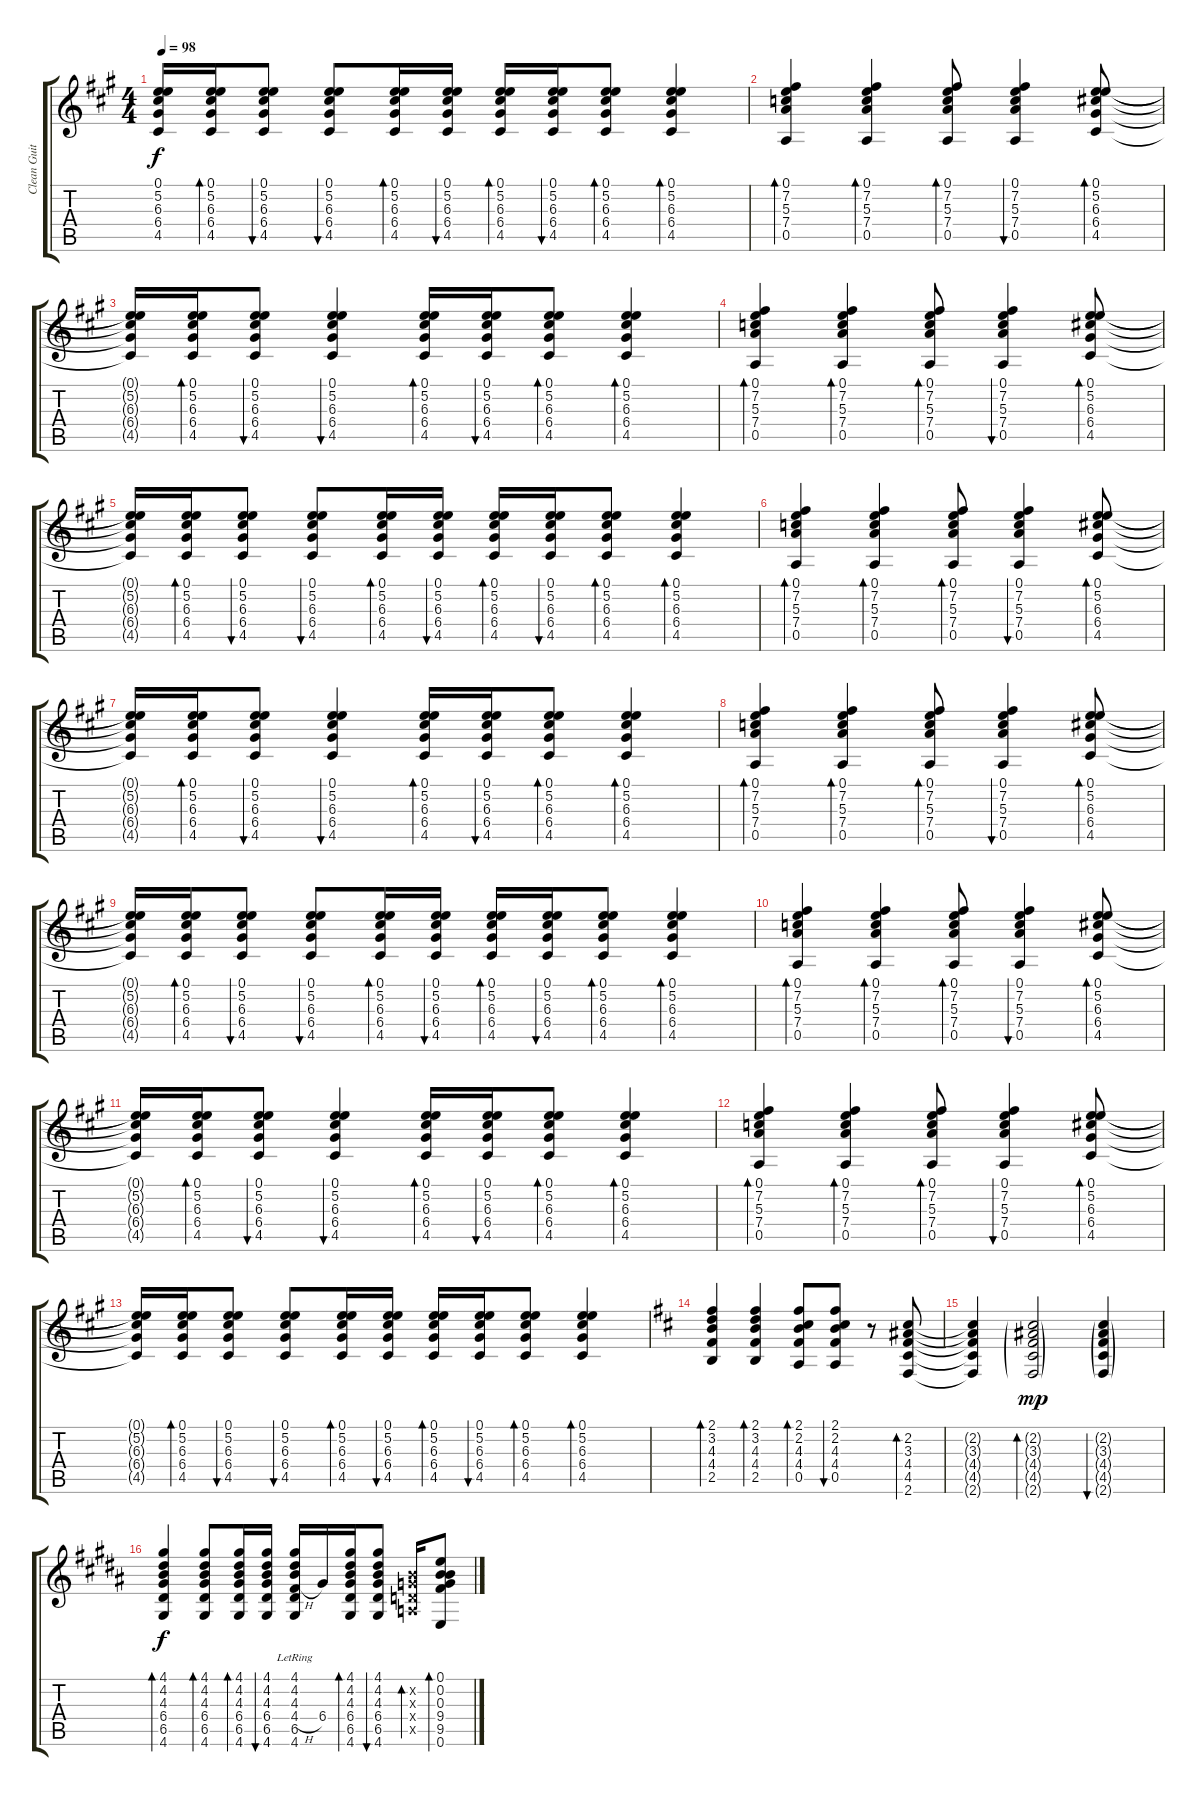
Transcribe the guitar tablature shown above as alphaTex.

\track ("Clean Guitar 2" "Clean Guit") {instrument acousticguitarnylon}
\staff {score tabs}
\tuning (E4 B3 G3 D3 A2 E2) {hide}
\ts (4 4)
\tempo 98
\clef g2
\ks f#minor
(0.1{t} 5.2{t} 6.3{t} 6.4{t} 4.5{t}).16{dy f} (0.1 5.2 6.3 6.4 4.5).16{bd 30} (0.1 5.2 6.3 6.4 4.5).8{bu 30} (0.1 5.2 6.3 6.4 4.5).8{bu 60} (0.1 5.2 6.3 6.4 4.5).16{bd 30} (0.1 5.2 6.3 6.4 4.5).16{bu 30} (0.1 5.2 6.3 6.4 4.5).16{bd 30} (0.1 5.2 6.3 6.4 4.5).16{bu 30} (0.1 5.2 6.3 6.4 4.5).8{bd 60} (0.1 5.2 6.3 6.4 4.5).4{bd 60} |
(0.1 7.2 5.3 7.4 0.5).4{bd 120} (0.1 7.2 5.3 7.4 0.5).4{bd 60} (0.1 7.2 5.3 7.4 0.5).8{bd 60} (0.1 7.2 5.3 7.4 0.5).4{bu 60} (0.1 5.2 6.3 6.4 4.5).8{bd 60} |
(0.1{t} 5.2{t} 6.3{t} 6.4{t} 4.5{t}).16 (0.1 5.2 6.3 6.4 4.5).16{bd 30} (0.1 5.2 6.3 6.4 4.5).8{bu 30} (0.1 5.2 6.3 6.4 4.5).4{bu 60} (0.1 5.2 6.3 6.4 4.5).16{bd 30} (0.1 5.2 6.3 6.4 4.5).16{bu 30} (0.1 5.2 6.3 6.4 4.5).8{bd 60} (0.1 5.2 6.3 6.4 4.5).4{bd 60} |
(0.1 7.2 5.3 7.4 0.5).4{bd 120} (0.1 7.2 5.3 7.4 0.5).4{bd 60} (0.1 7.2 5.3 7.4 0.5).8{bd 60} (0.1 7.2 5.3 7.4 0.5).4{bu 60} (0.1 5.2 6.3 6.4 4.5).8{bd 60} |
(0.1{t} 5.2{t} 6.3{t} 6.4{t} 4.5{t}).16 (0.1 5.2 6.3 6.4 4.5).16{bd 30} (0.1 5.2 6.3 6.4 4.5).8{bu 30} (0.1 5.2 6.3 6.4 4.5).8{bu 60} (0.1 5.2 6.3 6.4 4.5).16{bd 30} (0.1 5.2 6.3 6.4 4.5).16{bu 30} (0.1 5.2 6.3 6.4 4.5).16{bd 30} (0.1 5.2 6.3 6.4 4.5).16{bu 30} (0.1 5.2 6.3 6.4 4.5).8{bd 60} (0.1 5.2 6.3 6.4 4.5).4{bd 60} |
(0.1 7.2 5.3 7.4 0.5).4{bd 120} (0.1 7.2 5.3 7.4 0.5).4{bd 60} (0.1 7.2 5.3 7.4 0.5).8{bd 60} (0.1 7.2 5.3 7.4 0.5).4{bu 60} (0.1 5.2 6.3 6.4 4.5).8{bd 60} |
(0.1{t} 5.2{t} 6.3{t} 6.4{t} 4.5{t}).16 (0.1 5.2 6.3 6.4 4.5).16{bd 30} (0.1 5.2 6.3 6.4 4.5).8{bu 30} (0.1 5.2 6.3 6.4 4.5).4{bu 60} (0.1 5.2 6.3 6.4 4.5).16{bd 30} (0.1 5.2 6.3 6.4 4.5).16{bu 30} (0.1 5.2 6.3 6.4 4.5).8{bd 60} (0.1 5.2 6.3 6.4 4.5).4{bd 60} |
(0.1 7.2 5.3 7.4 0.5).4{bd 120} (0.1 7.2 5.3 7.4 0.5).4{bd 60} (0.1 7.2 5.3 7.4 0.5).8{bd 60} (0.1 7.2 5.3 7.4 0.5).4{bu 60} (0.1 5.2 6.3 6.4 4.5).8{bd 60} |
(0.1{t} 5.2{t} 6.3{t} 6.4{t} 4.5{t}).16 (0.1 5.2 6.3 6.4 4.5).16{bd 30} (0.1 5.2 6.3 6.4 4.5).8{bu 30} (0.1 5.2 6.3 6.4 4.5).8{bu 60} (0.1 5.2 6.3 6.4 4.5).16{bd 30} (0.1 5.2 6.3 6.4 4.5).16{bu 30} (0.1 5.2 6.3 6.4 4.5).16{bd 30} (0.1 5.2 6.3 6.4 4.5).16{bu 30} (0.1 5.2 6.3 6.4 4.5).8{bd 60} (0.1 5.2 6.3 6.4 4.5).4{bd 60} |
(0.1 7.2 5.3 7.4 0.5).4{bd 120} (0.1 7.2 5.3 7.4 0.5).4{bd 60} (0.1 7.2 5.3 7.4 0.5).8{bd 60} (0.1 7.2 5.3 7.4 0.5).4{bu 60} (0.1 5.2 6.3 6.4 4.5).8{bd 60} |
(0.1{t} 5.2{t} 6.3{t} 6.4{t} 4.5{t}).16 (0.1 5.2 6.3 6.4 4.5).16{bd 30} (0.1 5.2 6.3 6.4 4.5).8{bu 30} (0.1 5.2 6.3 6.4 4.5).4{bu 60} (0.1 5.2 6.3 6.4 4.5).16{bd 30} (0.1 5.2 6.3 6.4 4.5).16{bu 30} (0.1 5.2 6.3 6.4 4.5).8{bd 60} (0.1 5.2 6.3 6.4 4.5).4{bd 60} |
(0.1 7.2 5.3 7.4 0.5).4{bd 120} (0.1 7.2 5.3 7.4 0.5).4{bd 60} (0.1 7.2 5.3 7.4 0.5).8{bd 60} (0.1 7.2 5.3 7.4 0.5).4{bu 60} (0.1 5.2 6.3 6.4 4.5).8{bd 60} |
(0.1{t} 5.2{t} 6.3{t} 6.4{t} 4.5{t}).16 (0.1 5.2 6.3 6.4 4.5).16{bd 30} (0.1 5.2 6.3 6.4 4.5).8{bu 30} (0.1 5.2 6.3 6.4 4.5).8{bu 60} (0.1 5.2 6.3 6.4 4.5).16{bd 30} (0.1 5.2 6.3 6.4 4.5).16{bu 30} (0.1 5.2 6.3 6.4 4.5).16{bd 30} (0.1 5.2 6.3 6.4 4.5).16{bu 30} (0.1 5.2 6.3 6.4 4.5).8{bd 60} (0.1 5.2 6.3 6.4 4.5).4{bd 60} |
\ks bminor
(2.1 3.2 4.3 4.4 2.5).4{bd 120} (2.1 3.2 4.3 4.4 2.5).4{bd 60} (2.1 2.2 4.3 4.4 0.5).8{bd 60} (2.1 2.2 4.3 4.4 0.5).8{bu 60} r.8 (2.2 3.3 4.4 4.5 2.6).8{bd 120} |
(2.2{t} 3.3{t} 4.4{t} 4.5{t} 2.6{t}).4 (2.2{g} 3.3{g} 4.4{g} 4.5{g} 2.6{g}).2{bd 120 dy mp} (2.2{g} 3.3{g} 4.4{g} 4.5{g} 2.6{g}).4{bu 120} |
\ks g#minor
(4.1 4.2 4.3 6.4 6.5 4.6).4{bd 120 dy f} (4.1 4.2 4.3 6.4 6.5 4.6).8{bd 60} (4.1 4.2 4.3 6.4 6.5 4.6).16{bd 30} (4.1 4.2 4.3 6.4 6.5 4.6).16{bu 30} (4.1{lr} 4.2{lr} 4.3{lr} 4.4{h} 6.5{lr} 4.6{lr}).16 6.4.16 (4.1 4.2 4.3 6.4 6.5 4.6).16{bd 60} (4.1 4.2 4.3 6.4 6.5 4.6).8{bu 60} (0.2{x} 0.3{x} 0.4{x} 0.5{x}).16{bd 60} (0.1 0.2 0.3 9.4 9.5 0.6).8{bd 120}
